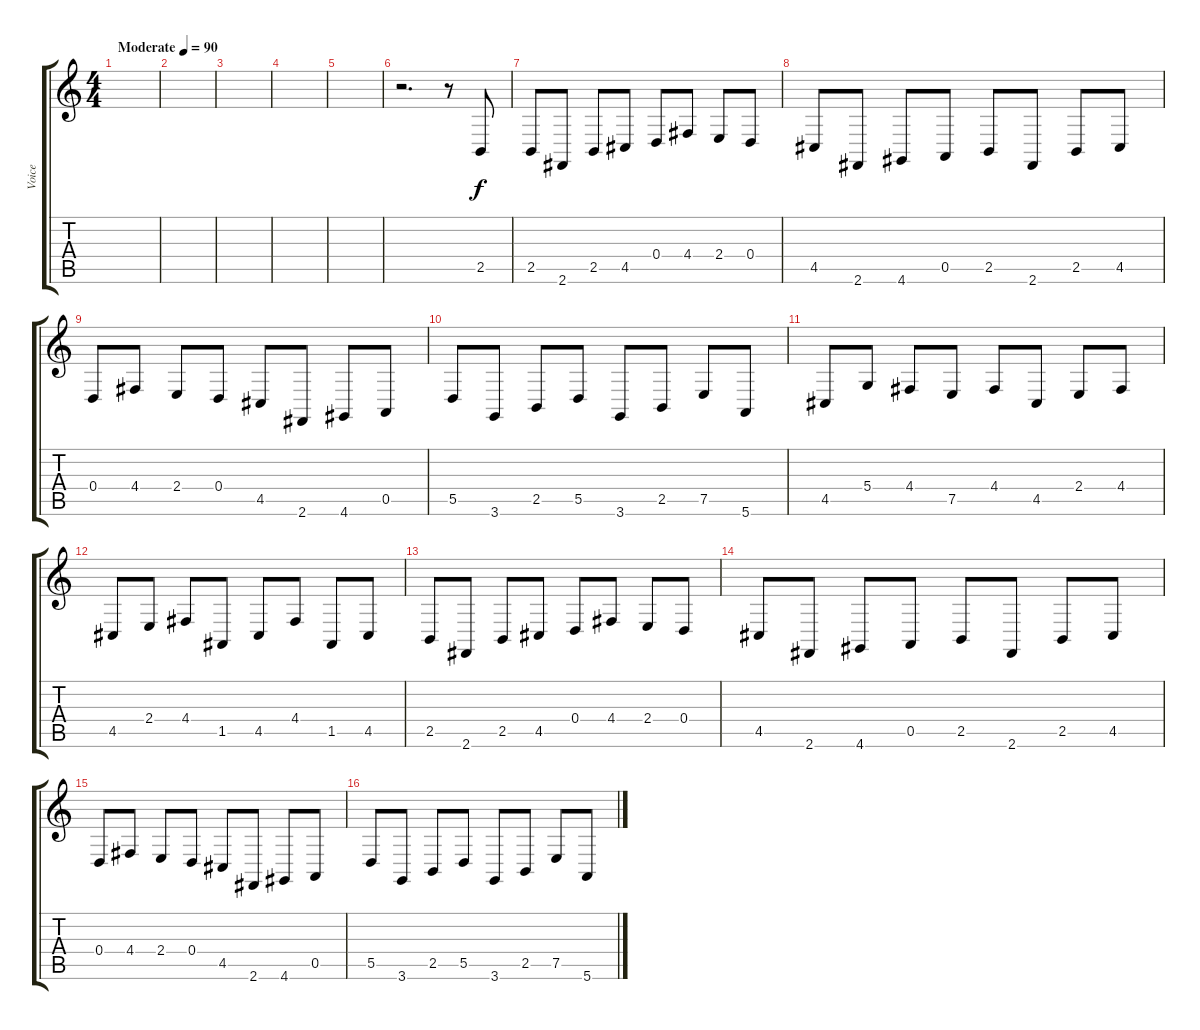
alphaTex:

\track ("Voice" "Voice") {instrument tenorsax}
\staff {score tabs}
\tuning (E4 B3 G3 D3 A2 E2) {hide}
\ts (4 4)
\tempo (90 "Moderate")
\clef g2
\ks c
|
|
|
|
|
r.2{d} r.8 2.5.8 |
2.5.8 2.6.8 2.5.8 4.5.8 0.4.8 4.4.8 2.4.8 0.4.8 |
4.5.8 2.6.8 4.6.8 0.5.8 2.5.8 2.6.8 2.5.8 4.5.8 |
0.4.8 4.4.8 2.4.8 0.4.8 4.5.8 2.6.8 4.6.8 0.5.8 |
5.5.8 3.6.8 2.5.8 5.5.8 3.6.8 2.5.8 7.5.8 5.6.8 |
4.5.8 5.4.8 4.4.8 7.5.8 4.4.8 4.5.8 2.4.8 4.4.8 |
4.5.8 2.4.8 4.4.8 1.5.8 4.5.8 4.4.8 1.5.8 4.5.8 |
2.5.8 2.6.8 2.5.8 4.5.8 0.4.8 4.4.8 2.4.8 0.4.8 |
4.5.8 2.6.8 4.6.8 0.5.8 2.5.8 2.6.8 2.5.8 4.5.8 |
0.4.8 4.4.8 2.4.8 0.4.8 4.5.8 2.6.8 4.6.8 0.5.8 |
5.5.8 3.6.8 2.5.8 5.5.8 3.6.8 2.5.8 7.5.8 5.6.8
